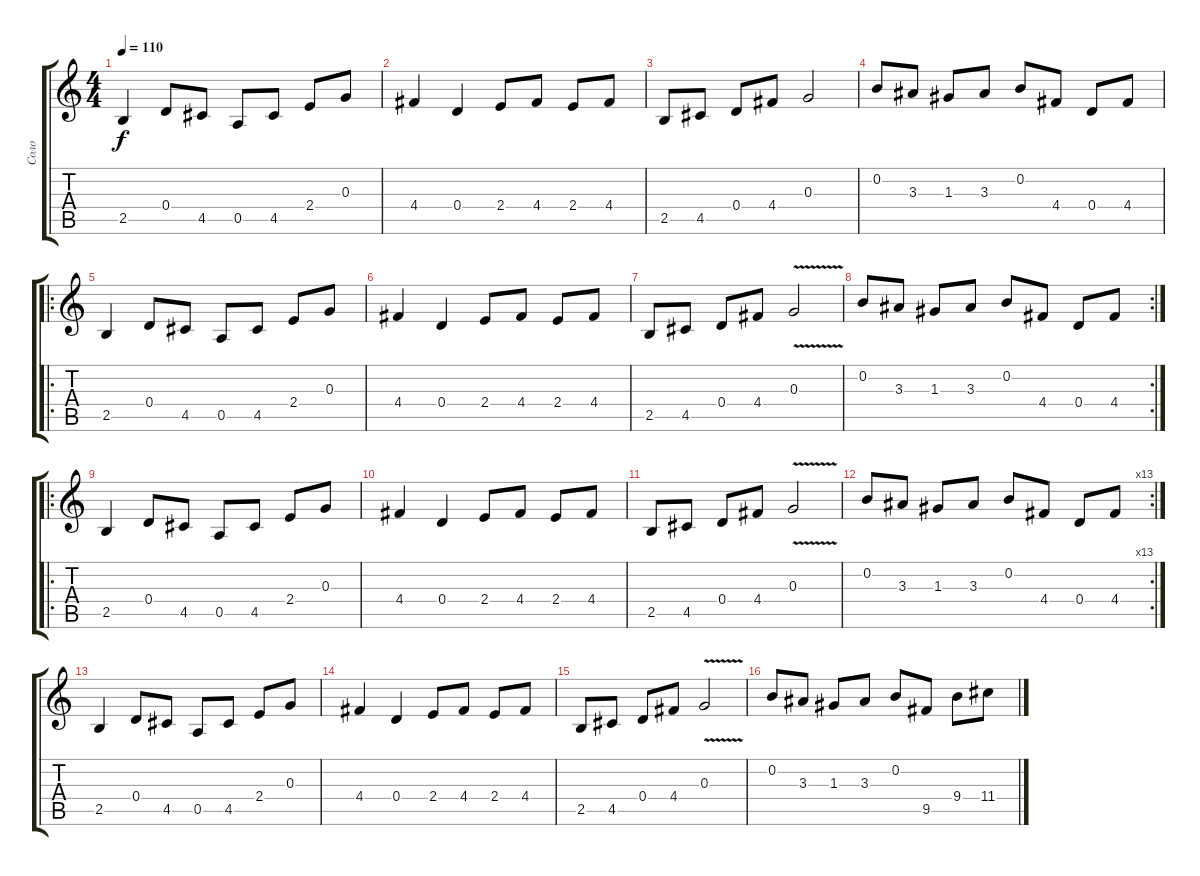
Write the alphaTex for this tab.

\track ("Соло" "Соло") {instrument distortionguitar}
\staff {score tabs}
\tuning (E4 B3 G3 D3 A2 E2) {hide}
\ts (4 4)
\tempo 110
\clef g2
\ks c
2.5.4{txt "" dy f instrument distortionguitar} 0.4.8 4.5.8 0.5.8 4.5.8 2.4.8 0.3.8 |
4.4.4 0.4.4 2.4.8 4.4.8 2.4.8 4.4.8 |
2.5.8 4.5.8 0.4.8 4.4.8 0.3.2 |
0.2.8 3.3.8 1.3.8 3.3.8 0.2.8 4.4.8 0.4.8 4.4.8 |
\ro
2.5.4 0.4.8 4.5.8 0.5.8 4.5.8 2.4.8 0.3.8 |
4.4.4 0.4.4 2.4.8 4.4.8 2.4.8 4.4.8 |
2.5.8 4.5.8 0.4.8 4.4.8 0.3{v}.2 |
\rc 2
0.2.8 3.3.8 1.3.8 3.3.8 0.2.8 4.4.8 0.4.8 4.4.8 |
\ro
2.5.4 0.4.8 4.5.8 0.5.8 4.5.8 2.4.8 0.3.8 |
4.4.4 0.4.4 2.4.8 4.4.8 2.4.8 4.4.8 |
2.5.8 4.5.8 0.4.8 4.4.8 0.3{v}.2 |
\rc 13
0.2.8 3.3.8 1.3.8 3.3.8 0.2.8 4.4.8 0.4.8 4.4.8 |
2.5.4 0.4.8 4.5.8 0.5.8 4.5.8 2.4.8 0.3.8 |
4.4.4 0.4.4 2.4.8 4.4.8 2.4.8 4.4.8 |
2.5.8 4.5.8 0.4.8 4.4.8 0.3{v}.2 |
0.2.8 3.3.8 1.3.8 3.3.8 0.2.8 9.5.8 9.4.8 11.4.8
